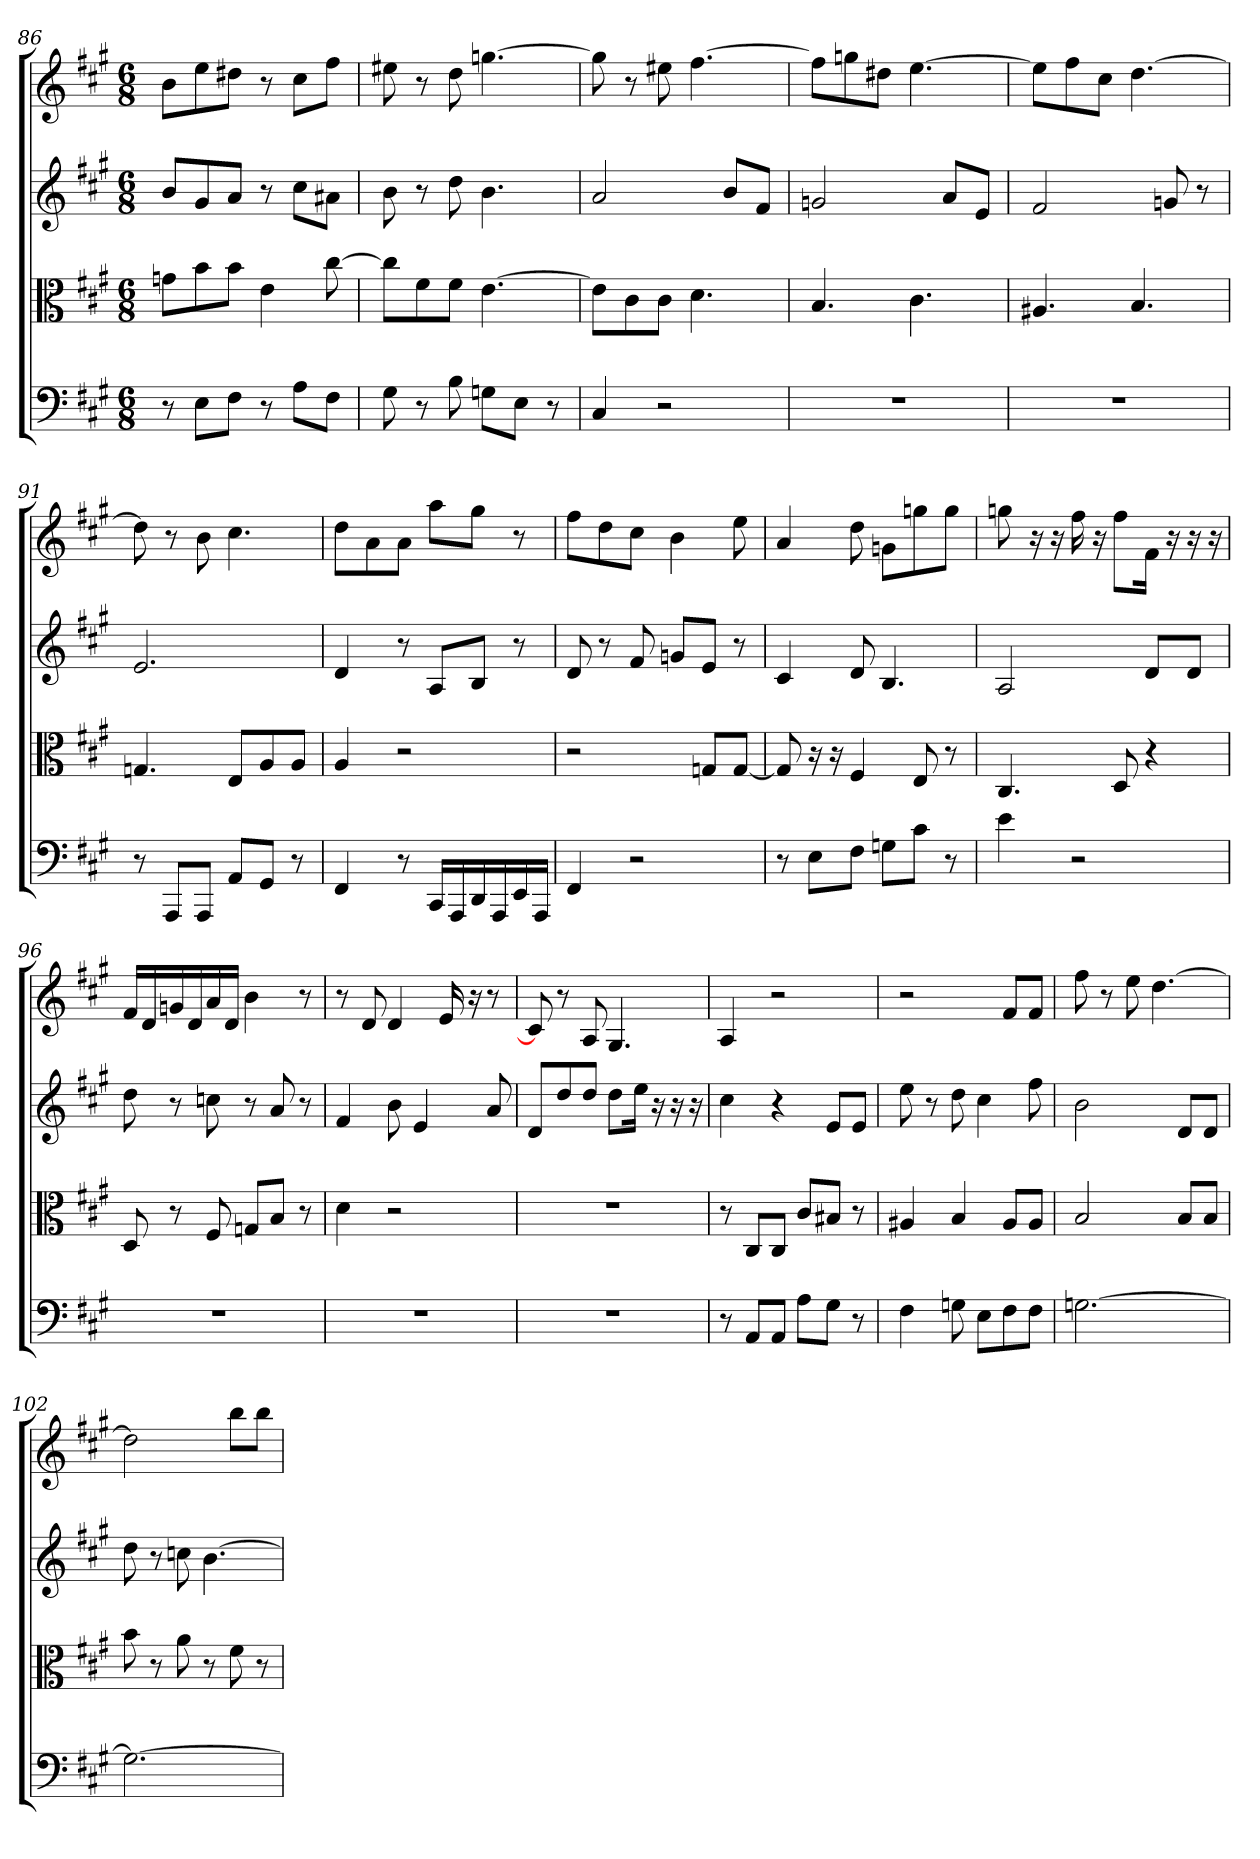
**kern	**kern	**kern	**kern
*part4	*part3	*part2	*part1
*staff4	*staff3	*staff2	*staff1
*clefF4	*clefC3	*clefG2	*clefG2
*k[f#c#g#]	*k[f#c#g#]	*k[f#c#g#]	*k[f#c#g#]
*A:	*A:	*A:	*A:
*M6/8	*M6/8	*M6/8	*M6/8
=86	=86	=86	=86
8r	8gn\L	8b/L	8b\L
8E\L	8b\	8g#/	8ee\
8F#\J	8b\J	8a/J	8dd#X\J
8r	4e	8r	8r
8A\L	.	8cc#\L	8cc#\L
8F#\J	[8cc#	8a#X\J	8ff#\J
=87	=87	=87	=87
8G#	8cc#\L]	8b	8ee#X
8r	8f#\	8r	8r
8B	8f#\J	8dd	8dd
8Gn\L	[4.e	4.b	[4.ggn
8E\J	.	.	.
8r	.	.	.
=88	=88	=88	=88
4C#	8e\L]	2a	8gg]
.	8c#\	.	8r
2r	8c#\J	.	8ee#X
.	4.d	.	[4.ff#
.	.	8b/L	.
.	.	8f#/J	.
=89	=89	=89	=89
2.r	4.B	2gn	8ff#\L]
.	.	.	8ggn\
.	.	.	8dd#X\J
.	4.c#	.	[4.ee
.	.	8a/L	.
.	.	8e/J	.
=90	=90	=90	=90
2.r	4.A#X	2f#	8ee\L]
.	.	.	8ff#\
.	.	.	8cc#\J
.	4.B	.	[4.dd
.	.	8gn	.
.	.	8r	.
=91	=91	=91	=91
8r	4.Gn	2.e	8dd]
8AAA/L	.	.	8r
8AAA/J	.	.	8b
8AA/L	8E/L	.	4.cc#
8GG#/J	8A/	.	.
8r	8A/J	.	.
=92	=92	=92	=92
4FF#	4A	4d	8dd\L
.	.	.	8a\
8r	2r	8r	8a\J
16CC#/LL	.	8A/L	8aa\L
16AAA/	.	.	.
16DD/	.	8B/J	8gg#\J
16AAA/	.	.	.
16EE/	.	8r	8r
16AAA/JJ	.	.	.
=93	=93	=93	=93
4FF#	2r	8d	8ff#\L
.	.	8r	8dd\
2r	.	8f#	8cc#\J
.	.	8gn/L	4b
.	8Gn/L	8e/J	.
.	[8G/J	8r	8ee
=94	=94	=94	=94
8r	8G]	4c#	4a
8E\L	16r	.	.
.	16r	.	.
8F#\J	4F#	8d	8dd
8Gn\L	.	4.B	8gn\L
8c#\J	8E	.	8ggn\
8r	8r	.	8gg\J
=95	=95	=95	=95
4e	4.C#	2A	8ggn
.	.	.	16r
.	.	.	16r
2r	.	.	16ff#
.	.	.	16r
.	8D	.	8ff#\L
.	4r	8d/L	16f#\Jk
.	.	.	16r
.	.	8d/J	16r
.	.	.	16r
=96	=96	=96	=96
2.r	8D	8dd	16f#/LL
.	.	.	16d/
.	8r	8r	16gn/
.	.	.	16d/
.	8F#	8ccn	16a/
.	.	.	16d/JJ
.	8Gn/L	8r	4b
.	8B/J	8a	.
.	8r	8r	8r
=97	=97	=97	=97
2.r	4d	4f#	8r
.	.	.	8d
.	2r	8b	4d
.	.	4e	.
.	.	.	16e
.	.	.	16r
.	.	8a	8r
=98	=98	=98	=98
2.r	2.r	8d/L	8c#]
.	.	8dd/	8r
.	.	8dd/J	8A
.	.	8dd\L	4.G#
.	.	16ee\Jk	.
.	.	16r	.
.	.	16r	.
.	.	16r	.
=99	=99	=99	=99
8r	8r	4cc#	4A
8AA/L	8C#/L	.	.
8AA/J	8C#/J	4r	2r
8A\L	8c#/L	.	.
8G#\J	8B#X/J	8e/L	.
8r	8r	8e/J	.
=100	=100	=100	=100
4F#	4A#X	8ee	2r
.	.	8r	.
8Gn	4B	8dd	.
8E\L	.	4cc#	.
8F#\	8A#/L	.	8f#/L
8F#\J	8A#/J	8ff#	8f#/J
=101	=101	=101	=101
[2.Gn	2B	2b	8ff#
.	.	.	8r
.	.	.	8ee
.	.	.	[4.dd
.	8B/L	8d/L	.
.	8B/J	8d/J	.
=102	=102	=102	=102
2.G_	8b	8dd	2dd]
.	8r	8r	.
.	8a	8ccn	.
.	8r	[4.b	.
.	8f#	.	8bb\L
.	8r	.	8bb\J
=	=	=	=
*-	*-	*-	*-
